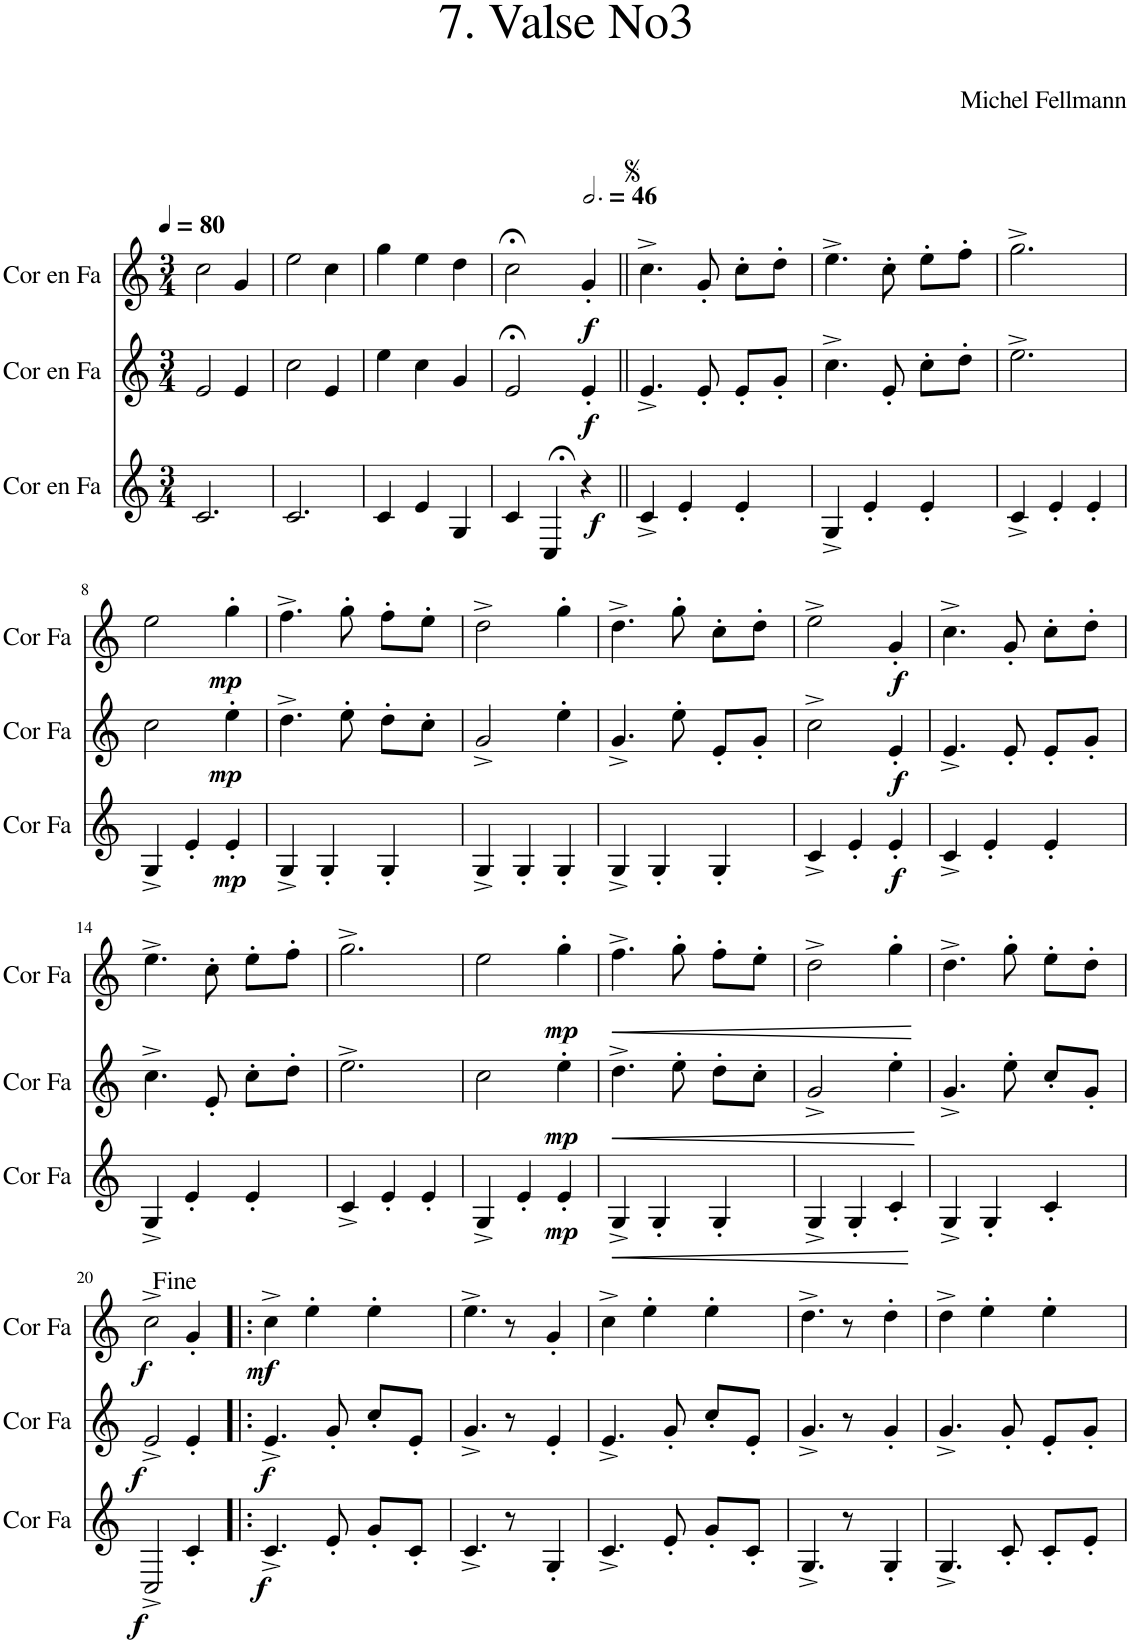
**kern	**dynam	**kern	**dynam	**kern	**dynam
*part3	*part3	*part2	*part2	*part1	*part1
*staff3	*staff3	*staff2	*staff2	*staff1	*staff1
*I"Cor en Fa	*	*I"Cor en Fa	*	*I"Cor en Fa	*
*I'Cor Fa	*	*I'Cor Fa	*	*I'Cor Fa	*
*clefG2	*	*clefG2	*	*clefG2	*
*Trd4c7	*	*Trd4c7	*	*Trd4c7	*
*k[]	*	*k[]	*	*k[]	*
*M3/4	*	*M3/4	*	*M3/4	*
*MM80	*	*MM80	*	*MM80	*
=1	=1	=1	=1	=1	=1
2.c/	.	2e/	.	2cc\	.
.	.	4e/	.	4g/	.
=2	=2	=2	=2	=2	=2
2.c/	.	2cc\	.	2ee\	.
.	.	4e/	.	4cc\	.
=3	=3	=3	=3	=3	=3
4c/	.	4ee\	.	4gg\	.
4e/	.	4cc\	.	4ee\	.
4G/	.	4g/	.	4dd\	.
=4	=4	=4	=4	=4	=4
4c/	.	2e;</	.	2cc;<\	.
4C;</	.	.	.	.	.
*	*	*	*	*MM138	*
!	!LO:DY:b	!	!LO:DY:b	!	!LO:DY:b
4r	f	4e'/	f	4g'/	f
=5||	=5||	=5||	=5||	=5||	=5||
4c^/	.	4.e^/	.	4.cc^\	.
4e'/	.	.	.	.	.
.	.	8e'/	.	8g'/	.
4e'/	.	8e'/L	.	8cc'\L	.
.	.	8g'/J	.	8dd'\J	.
=6	=6	=6	=6	=6	=6
4G^/	.	4.cc^\	.	4.ee^\	.
4e'/	.	.	.	.	.
.	.	8e'/	.	8cc'\	.
4e'/	.	8cc'\L	.	8ee'\L	.
.	.	8dd'\J	.	8ff'\J	.
=7	=7	=7	=7	=7	=7
4c^/	.	2.ee^\	.	2.gg^\	.
4e'/	.	.	.	.	.
4e'/	.	.	.	.	.
!!LO:LB:g=z
=8	=8	=8	=8	=8	=8
4G^/	.	2cc\	.	2ee\	.
4e'/	.	.	.	.	.
!	!LO:DY:b	!	!LO:DY:b	!	!LO:DY:b
4e'/	mp	4ee'\	mp	4gg'\	mp
=9	=9	=9	=9	=9	=9
4G^/	.	4.dd^\	.	4.ff^\	.
4G'/	.	.	.	.	.
.	.	8ee'\	.	8gg'\	.
4G'/	.	8dd'\L	.	8ff'\L	.
.	.	8cc'\J	.	8ee'\J	.
=10	=10	=10	=10	=10	=10
4G^/	.	2g^/	.	2dd^\	.
4G'/	.	.	.	.	.
4G'/	.	4ee'\	.	4gg'\	.
=11	=11	=11	=11	=11	=11
4G^/	.	4.g^/	.	4.dd^\	.
4G'/	.	.	.	.	.
.	.	8ee'\	.	8gg'\	.
4G'/	.	8e'/L	.	8cc'\L	.
.	.	8g'/J	.	8dd'\J	.
=12	=12	=12	=12	=12	=12
4c^/	.	2cc^\	.	2ee^\	.
4e'/	.	.	.	.	.
!	!LO:DY:b	!	!LO:DY:b	!	!LO:DY:b
4e'/	f	4e'/	f	4g'/	f
=13	=13	=13	=13	=13	=13
4c^/	.	4.e^/	.	4.cc^\	.
4e'/	.	.	.	.	.
.	.	8e'/	.	8g'/	.
4e'/	.	8e'/L	.	8cc'\L	.
.	.	8g'/J	.	8dd'\J	.
!!LO:LB:g=z
=14	=14	=14	=14	=14	=14
4G^/	.	4.cc^\	.	4.ee^\	.
4e'/	.	.	.	.	.
.	.	8e'/	.	8cc'\	.
4e'/	.	8cc'\L	.	8ee'\L	.
.	.	8dd'\J	.	8ff'\J	.
=15	=15	=15	=15	=15	=15
4c^/	.	2.ee^\	.	2.gg^\	.
4e'/	.	.	.	.	.
4e'/	.	.	.	.	.
=16	=16	=16	=16	=16	=16
4G^/	.	2cc\	.	2ee\	.
4e'/	.	.	.	.	.
!	!LO:DY:b	!	!LO:DY:b	!	!LO:DY:b
4e'/	mp	4ee'\	mp	4gg'\	mp
=17	=17	=17	=17	=17	=17
!	!LO:HP:b	!	!LO:HP:b	!	!LO:HP:b
4G^/	<	4.dd^\	<	4.ff^\	<
4G'/	.	.	.	.	.
.	.	8ee'\	.	8gg'\	.
4G'/	.	8dd'\L	.	8ff'\L	.
.	.	8cc'\J	.	8ee'\J	.
.	[	.	[	.	[
=18	=18	=18	=18	=18	=18
4G^/	.	2g^/	.	2dd^\	.
4G'/	.	.	.	.	.
4c'/	.	4ee'\	.	4gg'\	.
=19	=19	=19	=19	=19	=19
4G^/	.	4.g^/	.	4.dd^\	.
4G'/	.	.	.	.	.
.	.	8ee'\	.	8gg'\	.
4c'/	.	8cc'/L	.	8ee'\L	.
.	.	8g'/J	.	8dd'\J	.
!!LO:LB:g=z
=20	=20	=20	=20	=20	=20
!	!LO:DY:b	!	!LO:DY:b	!	!LO:DY:b
2C^/	f	2e^/	f	2cc^\	f
4c'/	.	4e'/	.	4g'/	.
=21!|:	=21!|:	=21!|:	=21!|:	=21!|:	=21!|:
!	!LO:DY:b	!	!LO:DY:b	!	!LO:DY:b
4.c^/	f	4.e^/	f	4cc^\	mf
.	.	.	.	4ee'\	.
8e'/	.	8g'/	.	.	.
8g'/L	.	8cc'/L	.	4ee'\	.
8c'/J	.	8e'/J	.	.	.
=22	=22	=22	=22	=22	=22
4.c^/	.	4.g^/	.	4.ee^\	.
8r	.	8r	.	8r	.
4G'/	.	4e'/	.	4g'/	.
=23	=23	=23	=23	=23	=23
4.c^/	.	4.e^/	.	4cc^\	.
.	.	.	.	4ee'\	.
8e'/	.	8g'/	.	.	.
8g'/L	.	8cc'/L	.	4ee'\	.
8c'/J	.	8e'/J	.	.	.
=24	=24	=24	=24	=24	=24
4.G^/	.	4.g^/	.	4.dd^\	.
8r	.	8r	.	8r	.
4G'/	.	4g'/	.	4dd'\	.
=25	=25	=25	=25	=25	=25
4.G^/	.	4.g^/	.	4dd^\	.
.	.	.	.	4ee'\	.
8c'/	.	8g'/	.	.	.
8c'/L	.	8e'/L	.	4ee'\	.
8e'/J	.	8g'/J	.	.	.
=	=	=	=	=	=
*-	*-	*-	*-	*-	*-
